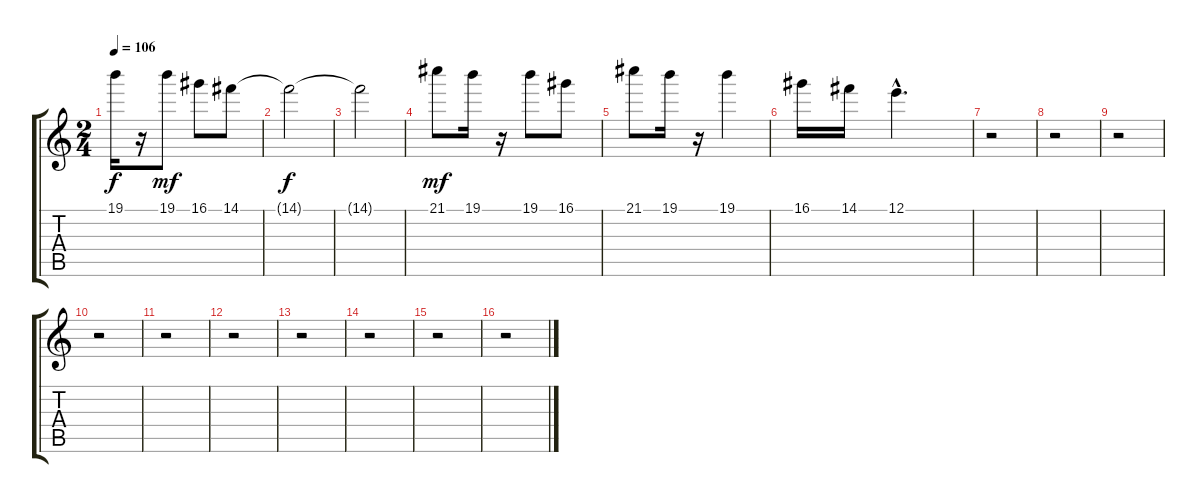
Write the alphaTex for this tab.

\track "" {instrument electricguitarjazz}
\staff {score tabs}
\tuning (E4 B3 G3 D3 A2 E2) {hide}
\ts (2 4)
\tempo 106
\clef g2
\ks c
19.1{t}.16{dy f} r.16 19.1.8{dy mf} 16.1.8 14.1.8 |
14.1{t}.2{dy f} |
14.1{t}.2 |
21.1.8{dy mf} 19.1.16 r.16 19.1.8 16.1.8 |
21.1.8 19.1.16 r.16 19.1.4 |
16.1.16 14.1.16 12.1{hac}.4{d} |
r.2 |
r.2 |
r.2 |
r.2 |
r.2 |
r.2 |
r.2 |
r.2 |
r.2 |
r.2
